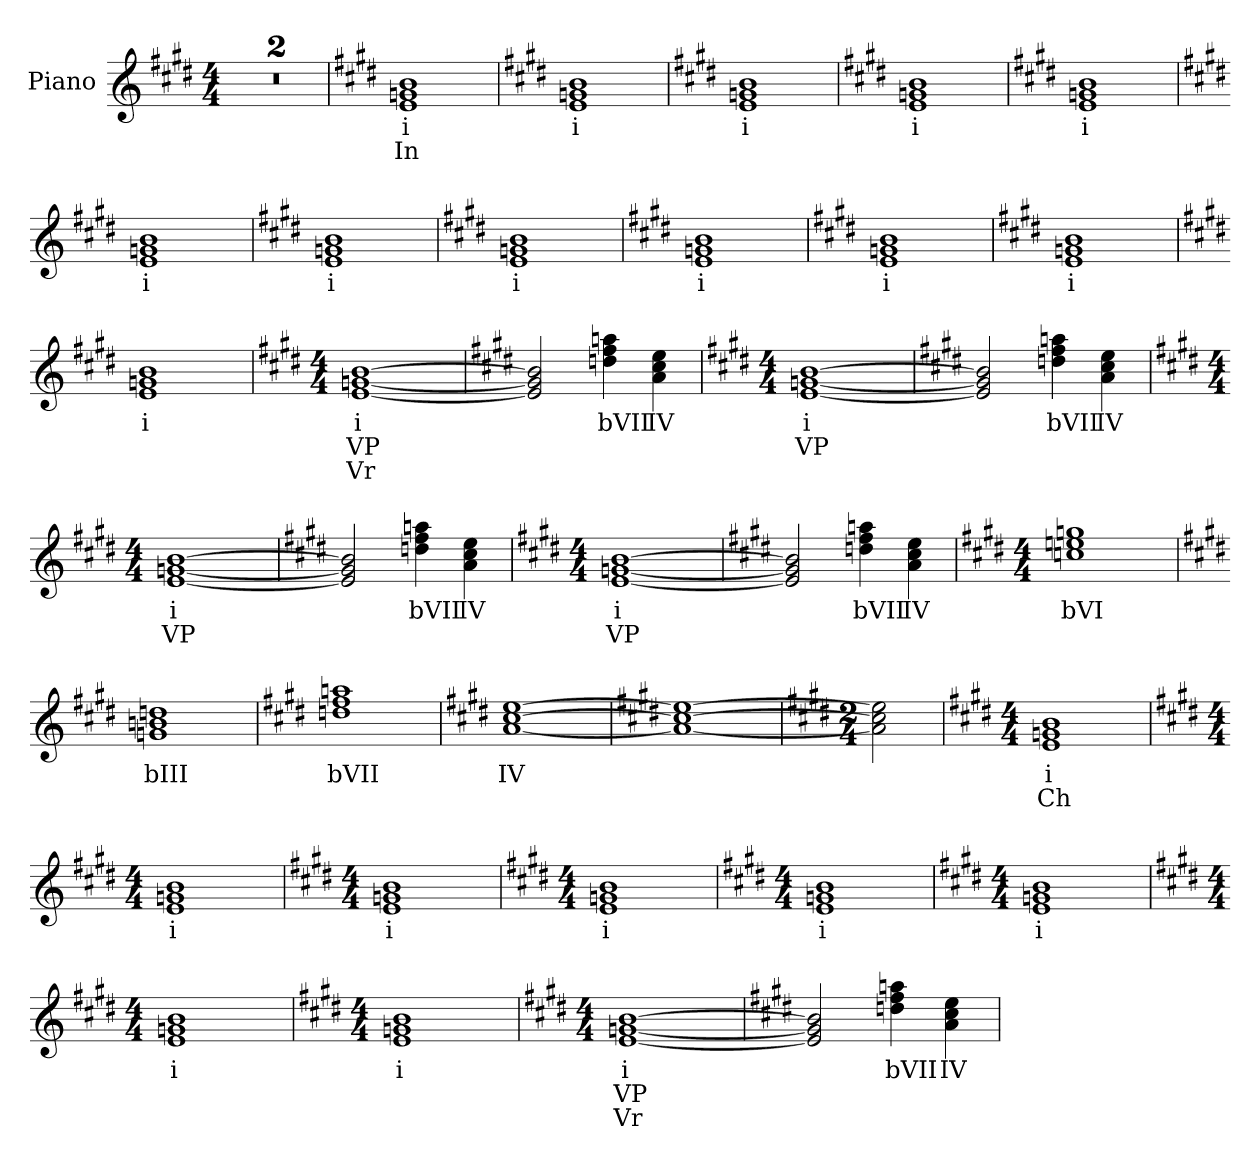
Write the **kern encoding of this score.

**kern	**text	**text	**text
*part1	*part1	*part1	*part1
*staff1	*staff1	*staff1	*staff1
*I"Piano	*	*	*
*I'Pno	*	*	*
*k[f#c#g#d#]	*	*	*
*E:	*	*	*
*M4/4	*	*	*
=	=	=	=
1r	.	.	.
=	=	=	=
*k[f#c#g#d#]	*	*	*
*E:	*	*	*
*M4/4	*	*	*
1r	.	.	.
=	=	=	=
*k[f#c#g#d#]	*	*	*
*E:	*	*	*
1e 1gn 1b	i	In	.
=	=	=	=
*k[f#c#g#d#]	*	*	*
*E:	*	*	*
1e 1gn 1b	i	.	.
=	=	=	=
*k[f#c#g#d#]	*	*	*
*E:	*	*	*
1e 1gn 1b	i	.	.
=	=	=	=
*k[f#c#g#d#]	*	*	*
*E:	*	*	*
1e 1gn 1b	i	.	.
=	=	=	=
*k[f#c#g#d#]	*	*	*
*E:	*	*	*
1e 1gn 1b	i	.	.
=	=	=	=
*k[f#c#g#d#]	*	*	*
*E:	*	*	*
1e 1gn 1b	i	.	.
=	=	=	=
*k[f#c#g#d#]	*	*	*
*E:	*	*	*
1e 1gn 1b	i	.	.
=	=	=	=
*k[f#c#g#d#]	*	*	*
*E:	*	*	*
1e 1gn 1b	i	.	.
=	=	=	=
*k[f#c#g#d#]	*	*	*
*E:	*	*	*
1e 1gn 1b	i	.	.
=	=	=	=
*k[f#c#g#d#]	*	*	*
*E:	*	*	*
1e 1gn 1b	i	.	.
=	=	=	=
*k[f#c#g#d#]	*	*	*
*E:	*	*	*
1e 1gn 1b	i	.	.
=	=	=	=
*k[f#c#g#d#]	*	*	*
*E:	*	*	*
1e 1gn 1b	i	.	.
=	=	=	=
*k[f#c#g#d#]	*	*	*
*E:	*	*	*
*M4/4	*	*	*
[1e [1gn [1b	i	VP	Vr
=	=	=	=
*k[f#c#g#d#]	*	*	*
*E:	*	*	*
2e] 2gn] 2b]	.	.	.
4ddn 4ff# 4aan	bVII	.	.
4a 4cc# 4ee	IV	.	.
=	=	=	=
*k[f#c#g#d#]	*	*	*
*E:	*	*	*
*M4/4	*	*	*
[1e [1gn [1b	i	VP	.
=	=	=	=
*k[f#c#g#d#]	*	*	*
*E:	*	*	*
2e] 2gn] 2b]	.	.	.
4ddn 4ff# 4aan	bVII	.	.
4a 4cc# 4ee	IV	.	.
=	=	=	=
*k[f#c#g#d#]	*	*	*
*E:	*	*	*
*M4/4	*	*	*
[1e [1gn [1b	i	VP	.
=	=	=	=
*k[f#c#g#d#]	*	*	*
*E:	*	*	*
2e] 2gn] 2b]	.	.	.
4ddn 4ff# 4aan	bVII	.	.
4a 4cc# 4ee	IV	.	.
=	=	=	=
*k[f#c#g#d#]	*	*	*
*E:	*	*	*
*M4/4	*	*	*
[1e [1gn [1b	i	VP	.
=	=	=	=
*k[f#c#g#d#]	*	*	*
*E:	*	*	*
2e] 2gn] 2b]	.	.	.
4ddn 4ff# 4aan	bVII	.	.
4a 4cc# 4ee	IV	.	.
=	=	=	=
*k[f#c#g#d#]	*	*	*
*E:	*	*	*
*M4/4	*	*	*
1ccn 1een 1ggn	bVI	.	.
=	=	=	=
*k[f#c#g#d#]	*	*	*
*E:	*	*	*
1gn 1bn 1ddn	bIII	.	.
=	=	=	=
*k[f#c#g#d#]	*	*	*
*E:	*	*	*
1ddn 1ff# 1aan	bVII	.	.
=	=	=	=
*k[f#c#g#d#]	*	*	*
*E:	*	*	*
[1a [1cc# [1ee	IV	.	.
=	=	=	=
*k[f#c#g#d#]	*	*	*
*E:	*	*	*
1a_ 1cc#_ 1ee_	.	.	.
=	=	=	=
*k[f#c#g#d#]	*	*	*
*E:	*	*	*
*M2/4	*	*	*
2a] 2cc#] 2ee]	.	.	.
=	=	=	=
*k[f#c#g#d#]	*	*	*
*E:	*	*	*
*M4/4	*	*	*
1e 1gn 1b	i	Ch	.
=	=	=	=
*k[f#c#g#d#]	*	*	*
*E:	*	*	*
*M4/4	*	*	*
1e 1gn 1b	i	.	.
=	=	=	=
*k[f#c#g#d#]	*	*	*
*E:	*	*	*
*M4/4	*	*	*
1e 1gn 1b	i	.	.
=	=	=	=
*k[f#c#g#d#]	*	*	*
*E:	*	*	*
*M4/4	*	*	*
1e 1gn 1b	i	.	.
=	=	=	=
*k[f#c#g#d#]	*	*	*
*E:	*	*	*
*M4/4	*	*	*
1e 1gn 1b	i	.	.
=	=	=	=
*k[f#c#g#d#]	*	*	*
*E:	*	*	*
*M4/4	*	*	*
1e 1gn 1b	i	.	.
=	=	=	=
*k[f#c#g#d#]	*	*	*
*E:	*	*	*
*M4/4	*	*	*
1e 1gn 1b	i	.	.
=	=	=	=
*k[f#c#g#d#]	*	*	*
*E:	*	*	*
*M4/4	*	*	*
1e 1gn 1b	i	.	.
=	=	=	=
*k[f#c#g#d#]	*	*	*
*E:	*	*	*
*M4/4	*	*	*
[1e [1gn [1b	i	VP	Vr
=	=	=	=
*k[f#c#g#d#]	*	*	*
*E:	*	*	*
2e] 2gn] 2b]	.	.	.
4ddn 4ff# 4aan	bVII	.	.
4a 4cc# 4ee	IV	.	.
=	=	=	=
*-	*-	*-	*-
